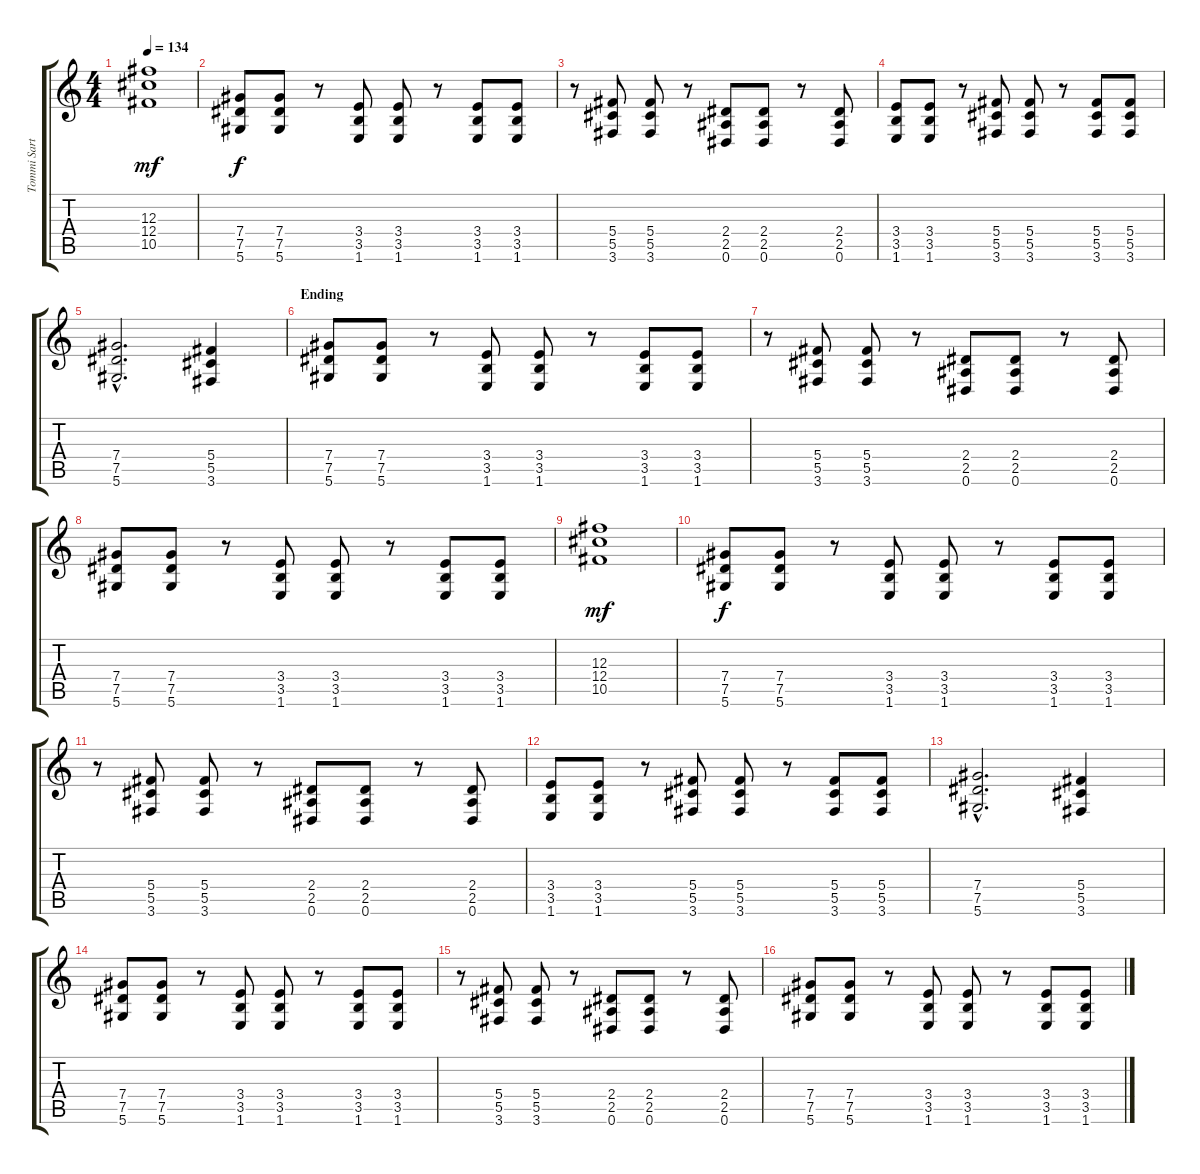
\track ("Tommi Sartanen - Guitar I" "Tommi Sart") {instrument distortionguitar}
\staff {score tabs}
\tuning (Eb4 Bb3 Gb3 Db3 Ab2 Eb2) {hide}
\ts (4 4)
\tempo 134
\clef g2
\ks c
(12.3 12.4 10.5).1{dy mf} |
(7.4 7.5 5.6).8{dy f} (7.4 7.5 5.6).8 r.8 (3.4 3.5 1.6).8 (3.4 3.5 1.6).8 r.8 (3.4 3.5 1.6).8 (3.4 3.5 1.6).8 |
r.8 (5.4 5.5 3.6).8 (5.4 5.5 3.6).8 r.8 (2.4 2.5 0.6).8 (2.4 2.5 0.6).8 r.8 (2.4 2.5 0.6).8 |
(3.4 3.5 1.6).8 (3.4 3.5 1.6).8 r.8 (5.4 5.5 3.6).8 (5.4 5.5 3.6).8 r.8 (5.4 5.5 3.6).8 (5.4 5.5 3.6).8 |
(7.4{hac} 7.5{hac} 5.6{hac}).2{d} (5.4 5.5 3.6).4 |
\section ("" "Ending")
(7.4 7.5 5.6).8{volume 12} (7.4 7.5 5.6).8 r.8 (3.4 3.5 1.6).8 (3.4 3.5 1.6).8 r.8 (3.4 3.5 1.6).8 (3.4 3.5 1.6).8 |
r.8 (5.4 5.5 3.6).8 (5.4 5.5 3.6).8 r.8 (2.4 2.5 0.6).8 (2.4 2.5 0.6).8 r.8 (2.4 2.5 0.6).8 |
(7.4 7.5 5.6).8 (7.4 7.5 5.6).8 r.8 (3.4 3.5 1.6).8 (3.4 3.5 1.6).8 r.8 (3.4 3.5 1.6).8 (3.4 3.5 1.6).8 |
(12.3 12.4 10.5).1{dy mf} |
(7.4 7.5 5.6).8{dy f} (7.4 7.5 5.6).8 r.8 (3.4 3.5 1.6).8 (3.4 3.5 1.6).8 r.8 (3.4 3.5 1.6).8 (3.4 3.5 1.6).8 |
r.8 (5.4 5.5 3.6).8 (5.4 5.5 3.6).8 r.8 (2.4 2.5 0.6).8 (2.4 2.5 0.6).8 r.8 (2.4 2.5 0.6).8 |
(3.4 3.5 1.6).8 (3.4 3.5 1.6).8 r.8 (5.4 5.5 3.6).8 (5.4 5.5 3.6).8 r.8 (5.4 5.5 3.6).8 (5.4 5.5 3.6).8 |
(7.4{hac} 7.5{hac} 5.6{hac}).2{d} (5.4 5.5 3.6).4 |
(7.4 7.5 5.6).8 (7.4 7.5 5.6).8 r.8 (3.4 3.5 1.6).8 (3.4 3.5 1.6).8 r.8 (3.4 3.5 1.6).8 (3.4 3.5 1.6).8 |
r.8 (5.4 5.5 3.6).8 (5.4 5.5 3.6).8 r.8 (2.4 2.5 0.6).8 (2.4 2.5 0.6).8 r.8 (2.4 2.5 0.6).8 |
(7.4 7.5 5.6).8 (7.4 7.5 5.6).8 r.8 (3.4 3.5 1.6).8 (3.4 3.5 1.6).8 r.8 (3.4 3.5 1.6).8 (3.4 3.5 1.6).8
